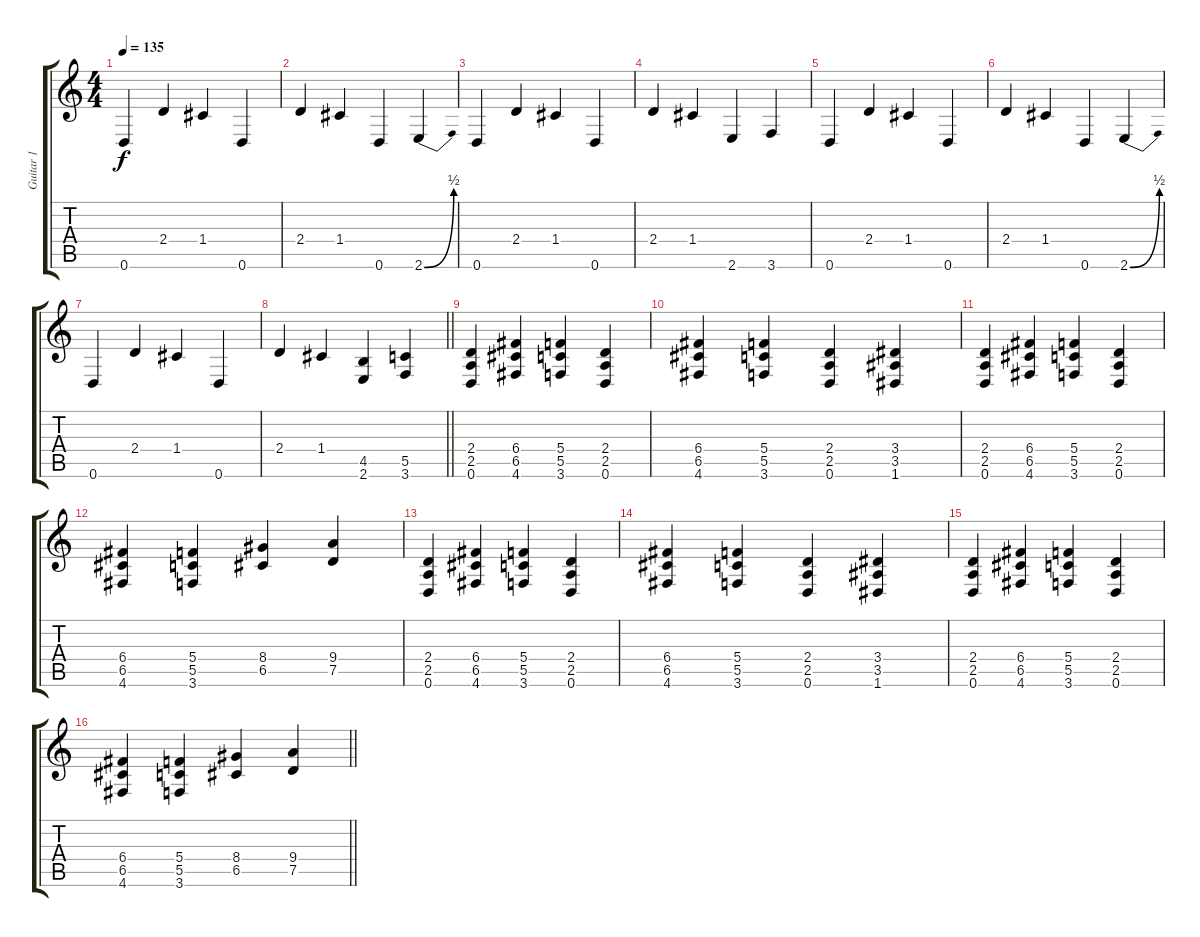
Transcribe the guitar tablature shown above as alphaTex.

\track ("Guitar 1" "Guitar 1") {instrument overdrivenguitar}
\staff {score tabs}
\tuning (D4 A3 F3 C3 G2 D2) {hide}
\ts (4 4)
\tempo 135
\clef g2
\ks c
0.6.4{dy f} 2.4.4 1.4.4 0.6.4 |
2.4.4 1.4.4 0.6.4 2.6{be (bend 0 0 60 2)}.4 |
0.6.4 2.4.4 1.4.4 0.6.4 |
2.4.4 1.4.4 2.6.4 3.6.4 |
0.6.4 2.4.4 1.4.4 0.6.4 |
2.4.4 1.4.4 0.6.4 2.6{be (bend 0 0 60 2)}.4 |
0.6.4 2.4.4 1.4.4 0.6.4 |
\barLineRight lightlight
2.4.4 1.4.4 (4.5 2.6).4 (5.5 3.6).4 |
(2.4 2.5 0.6).4 (6.4 6.5 4.6).4 (5.4 5.5 3.6).4 (2.4 2.5 0.6).4 |
(6.4 6.5 4.6).4 (5.4 5.5 3.6).4 (2.4 2.5 0.6).4 (3.4 3.5 1.6).4 |
(2.4 2.5 0.6).4 (6.4 6.5 4.6).4 (5.4 5.5 3.6).4 (2.4 2.5 0.6).4 |
(6.4 6.5 4.6).4 (5.4 5.5 3.6).4 (8.4 6.5).4 (9.4 7.5).4 |
(2.4 2.5 0.6).4 (6.4 6.5 4.6).4 (5.4 5.5 3.6).4 (2.4 2.5 0.6).4 |
(6.4 6.5 4.6).4 (5.4 5.5 3.6).4 (2.4 2.5 0.6).4 (3.4 3.5 1.6).4 |
(2.4 2.5 0.6).4 (6.4 6.5 4.6).4 (5.4 5.5 3.6).4 (2.4 2.5 0.6).4 |
\barLineRight lightlight
(6.4 6.5 4.6).4 (5.4 5.5 3.6).4 (8.4 6.5).4 (9.4 7.5).4
